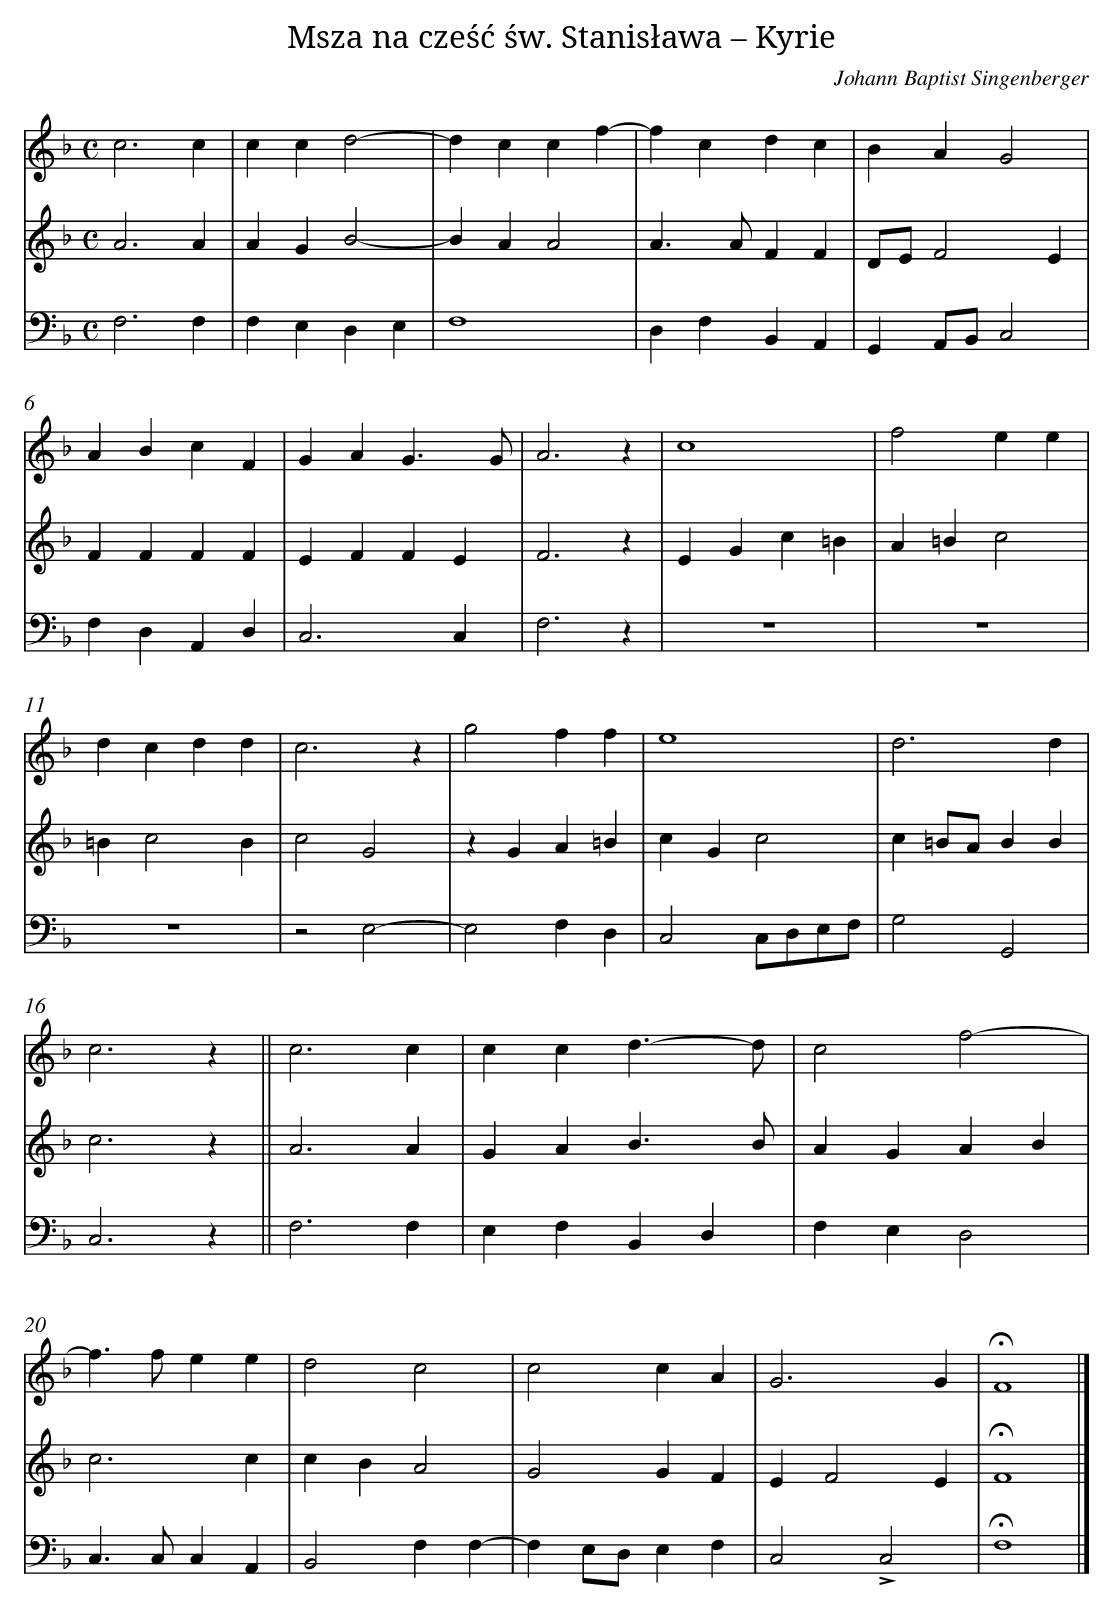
X:1
T: Msza na cześć św. Stanisława – Kyrie
C: Johann Baptist Singenberger
L: 1/4
M: C
V: 1 clef=treble
V: 2 clef=treble
V: 3 clef=bass
K: F
[V:1] c3c |
[V:2] A3A |
[V:3] F,3F, |
[V:1] ccd2- |
[V:2] AGB2- |
[V:3] F,E,D,E, |
[V:1] dccf- |
[V:2] BAA2 |
[V:3] F,4 |
[V:1] fcdc |
[V:2] A>AFF |
[V:3] D,F,B,,A,, |
[V:1] BAG2 |
[V:2] D/E/F2E |
[V:3] G,,A,,/B,,/C,2 |
[V:1] ABcF |
[V:2] FFFF |
[V:3] F,D,A,,D, |
[V:1] GAG3/G/ |
[V:2] EFFE |
[V:3] C,3C, |
[V:1] A3z |
[V:2] F3z |
[V:3] F,3z |
[V:1] c4 |
[V:2] EGc=B |
[V:3] z4 |
[V:1] f2ee |
[V:2] A=Bc2 |
[V:3] z4 |
[V:1] dcdd |
[V:2] =Bc2B |
[V:3] z4 |
[V:1] c3z |
[V:2] c2G2 |
[V:3] z2E,2- |
[V:1] g2ff |
[V:2] zGA=B |
[V:3] E,2F,D, |
[V:1] e4 |
[V:2] cGc2 |
[V:3] C,2C,/D,/E,/F,/ |
[V:1] d3d |
[V:2] c=B/A/BB |
[V:3] G,2G,,2 |
[V:1] c3z ||
[V:2] c3z ||
[V:3] C,3z ||
[V:1] c3c |
[V:2] A3A |
[V:3] F,3F, |
[V:1] ccd3/-d/ |
[V:2] GAB3/B/ |
[V:3] E,F,B,,D, |
[V:1] c2f2- |
[V:2] AGAB |
[V:3] F,E,D,2 |
[V:1] f>fee |
[V:2] c3c |
[V:3] C,>C,C,A,, |
[V:1] d2c2 |
[V:2] cBA2 |
[V:3] B,,2F,F,- |
[V:1] c2cA |
[V:2] G2GF |
[V:3] F,E,/D,/E,F, |
[V:1] G3G |
[V:2] EF2E |
[V:3] C,2!accent!C,2 |
[V:1] !fermata!F4 |]
[V:2] !fermata!F4 |]
[V:3] !fermata!F,4 |]
